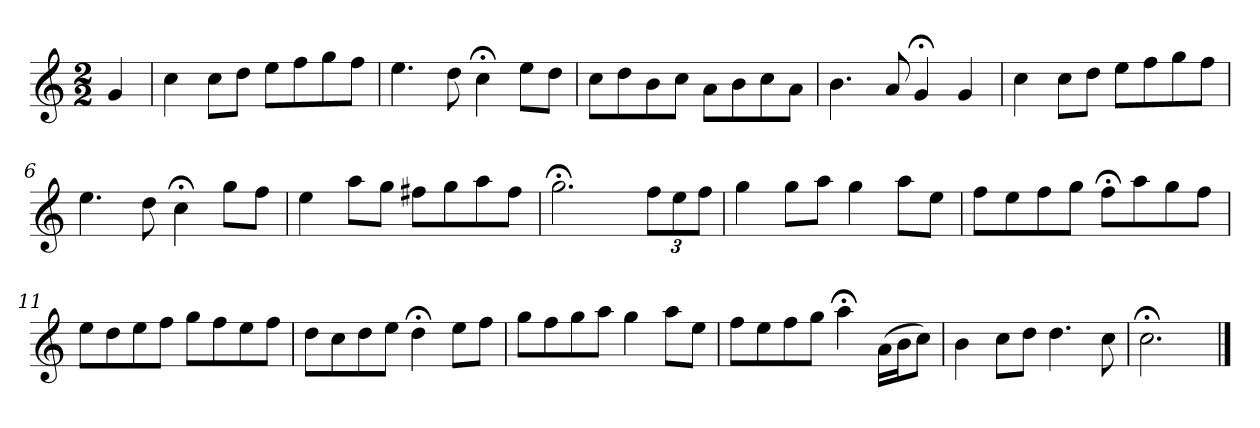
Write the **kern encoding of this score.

**kern
*part1
*staff1
*k[]
*C:
*M2/2
*MM120
=
4g
=1
4cc
8ccL
8ddJ
8eeL
8ff
8gg
8ffJ
=2
4.ee
8dd
4cc;<
8eeL
8ddJ
=3
8ccL
8dd
8b
8ccJ
8aL
8b
8cc
8aJ
=4
4.b
8a
4g;<
4g
=5
4cc
8ccL
8ddJ
8eeL
8ff
8gg
8ffJ
=6
4.ee
8dd
4cc;<
8ggL
8ffJ
=7
4ee
8aaL
8ggJ
8ff#XL
8gg
8aa
8ff#J
=8
2.gg;<
12ffL
12ee
12ffJ
=9
4gg
8ggL
8aaJ
4gg
8aaL
8eeJ
=10
8ffL
8ee
8ff
8ggJ
8ff;<L
8aa
8gg
8ffJ
=11
8eeL
8dd
8ee
8ffJ
8ggL
8ff
8ee
8ffJ
=12
8ddL
8cc
8dd
8eeJ
4dd;<
8eeL
8ffJ
=13
8ggL
8ff
8gg
8aaJ
4gg
8aaL
8eeJ
=14
8ffL
8ee
8ff
8ggJ
4aa;<
(16aLL
16bJ
8ccJ)
=15
4b
8ccL
8ddJ
4.dd
8cc
=16
2.cc;<
==
*-
